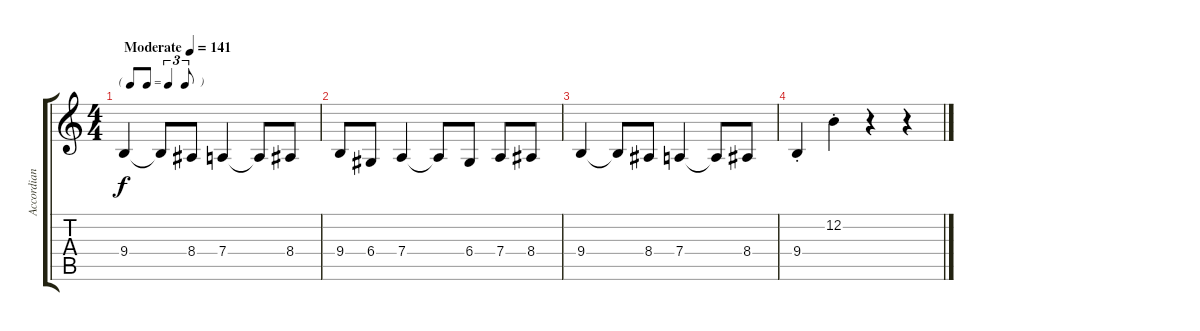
\track ("Accordian" "Accordian") {instrument tangoaccordion}
\staff {score tabs}
\tuning (E4 B3 G3 D3 A2 E2) {hide}
\ts (4 4)
\tf triplet8th
\tempo (141 "Moderate")
\clef g2
\ks c
9.4.4{dy f instrument tangoaccordion} 9.4{t}.8 8.4.8 7.4.4 7.4{t}.8 8.4.8 |
9.4.8 6.4.8 7.4.4 7.4{t}.8 6.4.8 7.4.8 8.4.8 |
9.4.4 9.4{t}.8 8.4.8 7.4.4 7.4{t}.8 8.4.8 |
9.4{st}.4 12.2{st}.4 r.4 r.4
